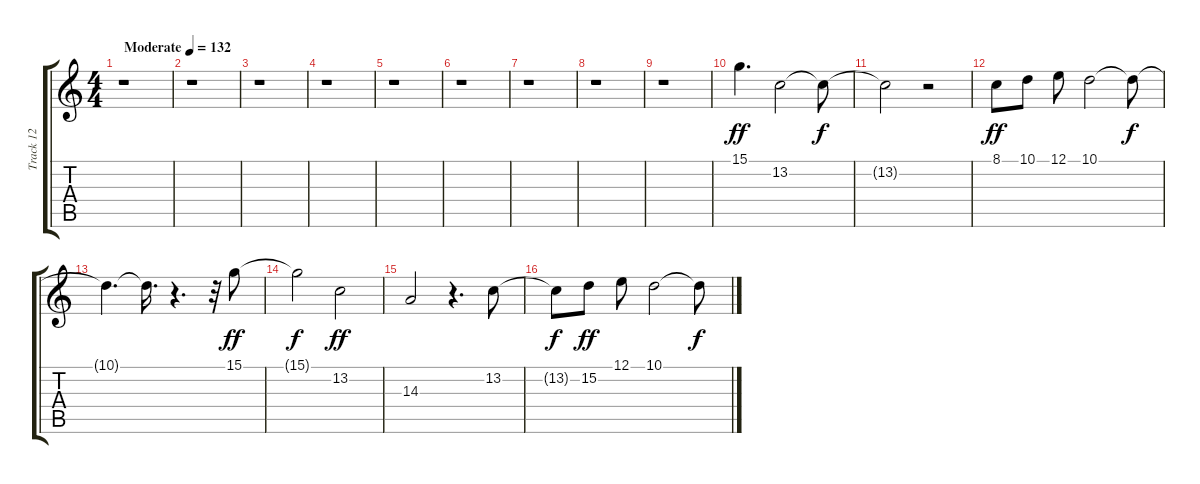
\track ("Track 12" "Track 12") {instrument tenorsax}
\staff {score tabs}
\tuning (E4 B3 G3 D3 A2 E2) {hide}
\ts (4 4)
\tempo (132 "Moderate")
\clef g2
\ks c
r.1{dy ff instrument tenorsax} |
r.1 |
r.1 |
r.1 |
r.1 |
r.1 |
r.1 |
r.1 |
r.1 |
15.1.4{d} 13.2.2 13.2{t}.8{dy f} |
13.2{t}.2 r.2 |
8.1.8{dy ff} 10.1.8 12.1.8 10.1.2 10.1{t}.8{dy f} |
10.1{t}.4{d} 10.1{t}.16{d} r.4{d} r.32 15.1.8{dy ff} |
15.1{t}.2{dy f} 13.2.2{dy ff} |
14.3.2 r.4{d} 13.2.8 |
13.2{t}.8{dy f} 15.2.8{dy ff} 12.1.8 10.1.2 10.1{t}.8{dy f}
